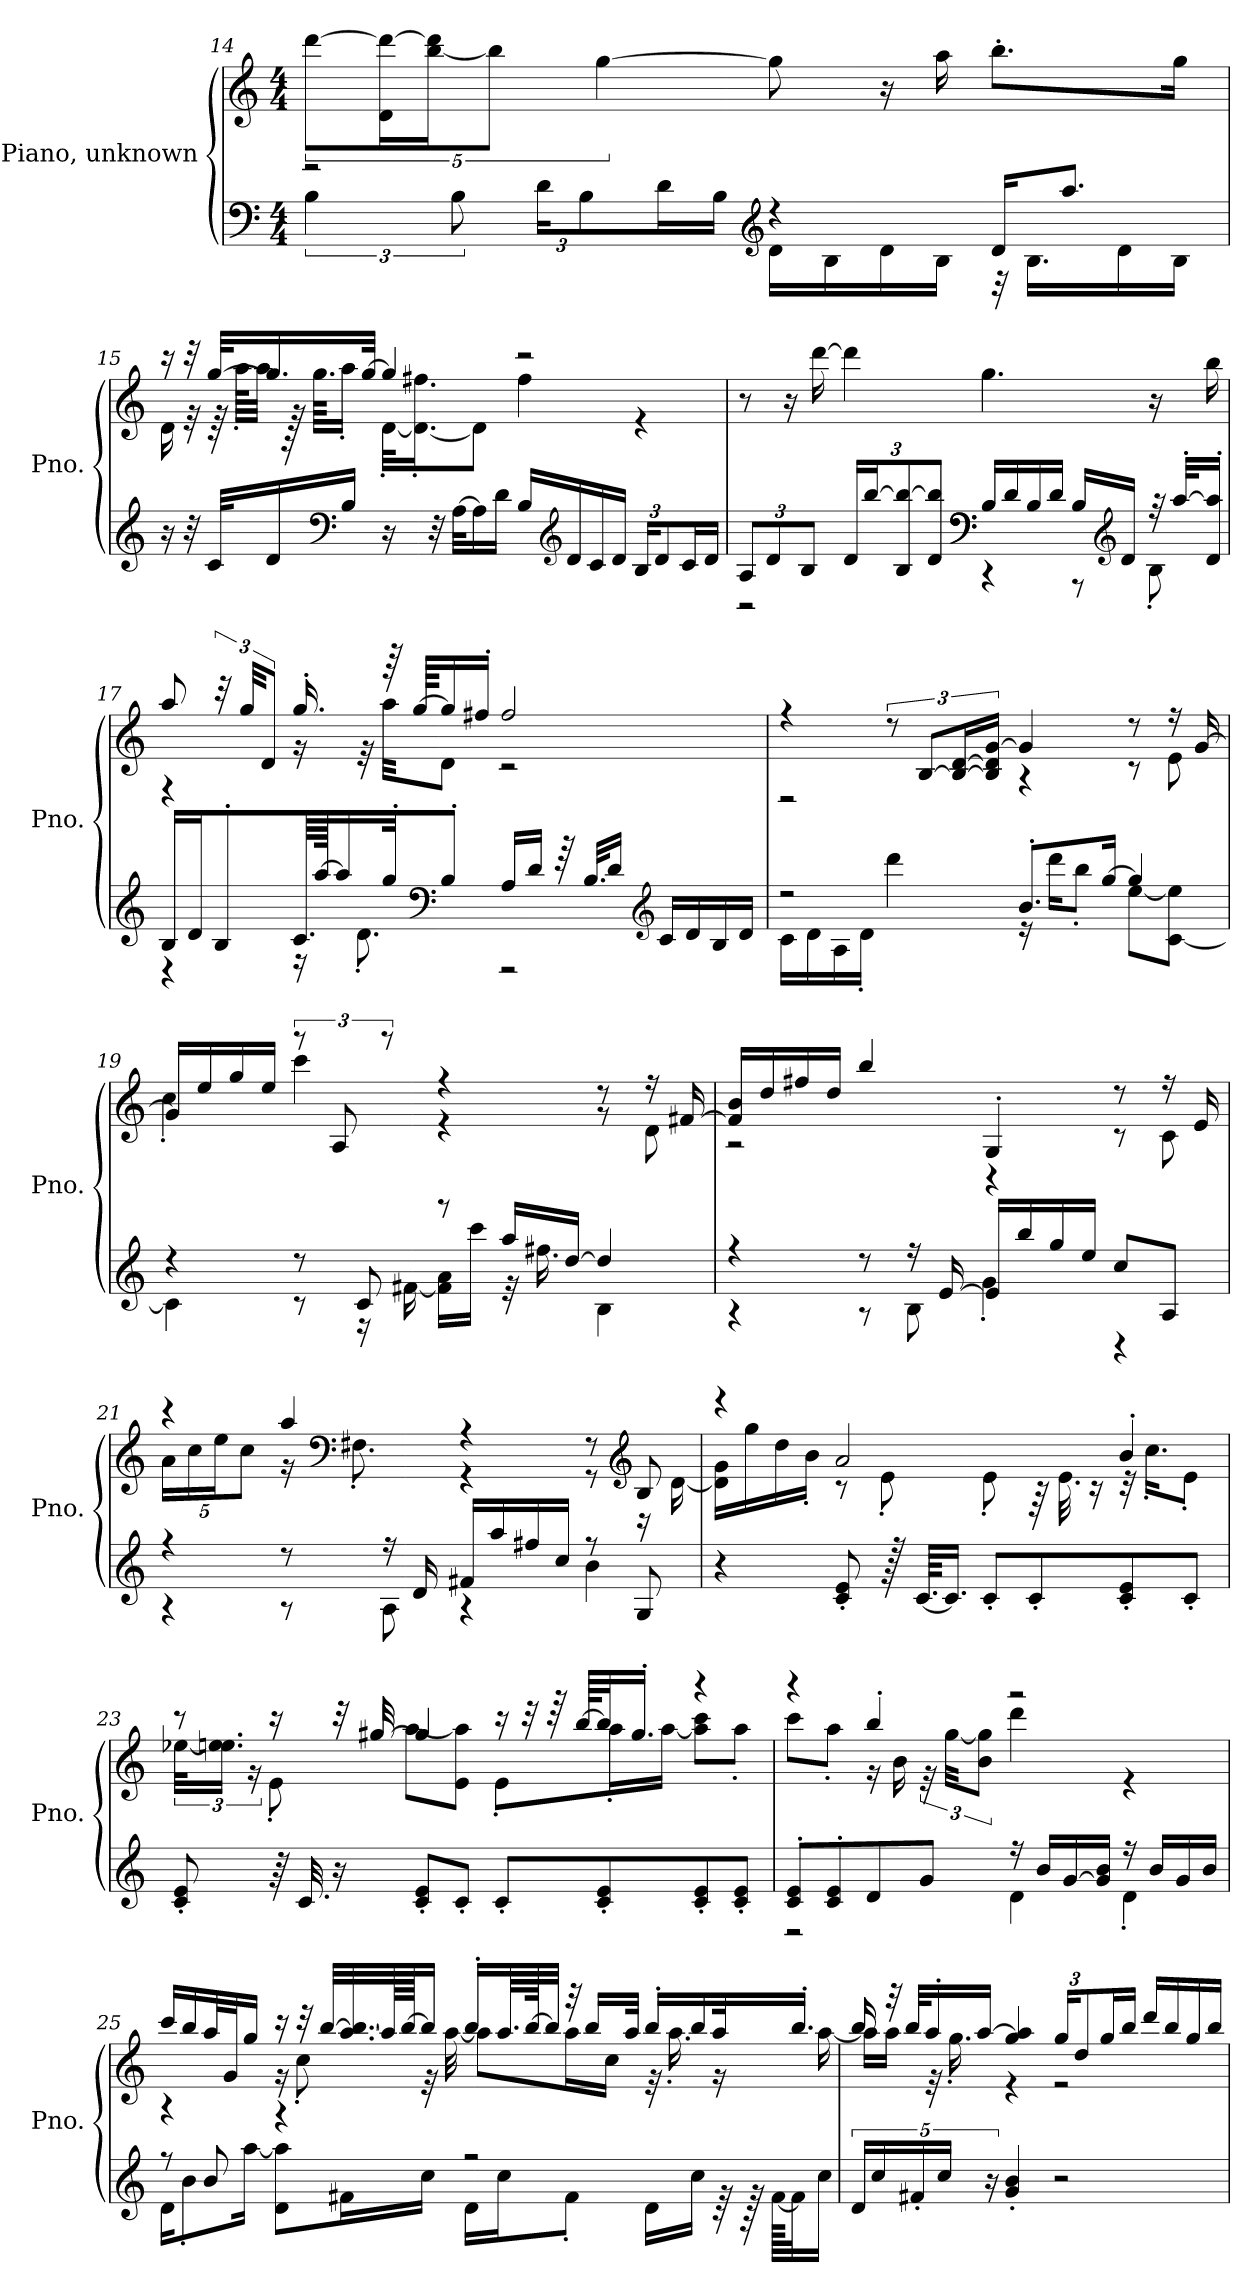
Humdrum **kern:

**kern	**kern
*part1	*part1
*staff2	*staff1
*I"Piano, unknown	*
*I'Pno.	*
*clefF4	*clefG2
*k[]	*k[]
*M4/4	*M4/4
=14	=14
*^	*
2r	6B\	[10ddd\L
.	.	20d\ 20ddd\_L
.	.	[20bb\ 20ddd\]J
.	12B\	.
.	.	10bb\J]
*	*Xbrackettup	*
.	24d\KL	.
.	12B\	.
.	.	[5gg\
.	16d\L	.
.	16B\JJ	.
*clefG2	*	*
4r	16d\LL	8gg\]
.	16B\	.
.	16d\	16r
.	16B\JJ	16aa\
16d/KL	32r	8.bb'\L
.	16.B\LL	.
8.aa/J	.	.
.	16d\	.
.	16B\JJ	16gg\Jk
*v	*v	*
!!LO:LB:g=z
=15	=15
*	*^
16r	16r	16d\
32r	32r	32r
32c/KLL	[32gg/KLL	64r
.	.	64aa'\KLLL
16d/	16.gg/]	32aa\JJJ
.	.	128r
.	.	64.gg\KKLL
*clefF4	*	*
16B/JJ	.	16aa'\JJ
.	[32gg/JJk	.
16r	4gg/]	[32d'\KLL
.	.	16.d\_' 16.ff#X\'J
32r	.	.
[32A\KLL	.	.
16A\]	.	8d\J]
16d\JJ	.	.
16B/LL	2r	4ff#\
*clefG2	*	*
16d/	.	.
16c/	.	.
16d/JJ	.	.
24B/KL	.	4r
12d/	.	.
16c/L	.	.
16d/JJ	.	.
*	*v	*v
!!LO:LB:g=z
=16	=16
*^	*
12A/L	2r	8r
12d/	.	.
.	.	16r
12B/J	.	.
.	.	[16ddd\
24d/LL	.	4ddd\]
[24bb/J	.	.
12B/ 12bb/_	.	.
12d/ 12bb/]J	.	.
*clefF4	*	*
16B/LL	4r	4.gg\
16d/	.	.
16B/	.	.
16d/JJ	.	.
16B/LL	8r	.
*clefG2	*	*
16d/JJ	.	.
32r	8B'\	16r
[32aa'/KLL	.	.
16d/' 16aa/]'JJ	.	16bb\
!!LO:LB:g=z
=17	=17	=17
*	*	*^
16B/LL	4r	8aa/	4r
16d/J	.	.	.
8B'/	.	48r	.
.	.	48gg/KKL	.
.	.	12d/J	.
64.c/LLL	16r	16.gg'/	16r
[128aa/JJK	.	.	.
16aa/]	.	.	.
.	8.d'\	.	32r
32gg'/JK	.	64r	32aa\KKL
.	.	[64gg/KKLL	.
*clefF4	*	*	*
8B'/J	.	16gg/]	8d\J
.	.	16ff#X'/JJ	.
16A/LL	2r	2ff#/	2r
16d/JJ	.	.	.
64r	.	.	.
32.B/KLL	.	.	.
16d/JJ	.	.	.
*clefG2	*	*	*
16c/LL	.	.	.
16d/	.	.	.
16B/	.	.	.
16d/JJ	.	.	.
=18	=18	=18	=18
2r	16c\LL	4r	2r
.	16d\	.	.
.	16A\	.	.
.	16d'\JJ	.	.
.	4ddd\	12r	.
.	.	[12B/L	.
.	.	24B/_ [24d/L	.
.	.	24B/] 24d/] [24g/JJ	.
8.b'/L	16r	4g/]	4r
.	16ddd\KL	.	.
.	8bb'\J	.	.
[16gg/Jk	.	.	.
4gg/]	[8ee\L	8r	8r
.	[8c\ 8ee\]J	16r	8e\
.	.	[16g/	.
!!LO:LB:g=z	!!
=19	=19	=19	=19
4r	4c\]	16g/LL]	4cc'\
.	.	16ee/	.
.	.	16gg/	.
.	.	16ee/JJ	.
8r	8r	12r	4ccc\
.	.	12A/	.
8c/	16r	.	.
.	.	12r	.
.	[16f#X\	.	.
8r	16f#\] 16a\LL	4r	4r
.	16ccc\JJ	.	.
16aa/LL	32r	.	.
.	16.ff#X\	.	.
[16dd/JJ	.	.	.
4dd/]	4B\	8r	8r
.	.	16r	8d\
.	.	[16f#X/	.
=20	=20	=20	=20
4r	4r	16f#/] 16b/LL	2r
.	.	16dd/	.
.	.	16ff#X/	.
.	.	16dd/JJ	.
8r	8r	4bb/	.
16r	8B\	.	.
[16e/	.	.	.
16e/LL]	4g'\	4G'/	4r
16bb/	.	.	.
16gg/	.	.	.
16ee/JJ	.	.	.
8cc/L	4r	8r	8r
8A/J	.	16r	8c\
.	.	16e/	.
!!LO:LB:g=z	!!
=21	=21	=21	=21
*	*	*	*Xbrackettup
4r	4r	4r	20a\LL
.	.	.	20cc\
.	.	.	20ee\J
.	.	.	10cc\J
8r	8r	4aa/	16r
*	*	*clefF4	*
.	.	.	8.F#X'\
16r	8A\	.	.
16d/	.	.	.
16f#X/LL	4r	4r	4r
16aa/	.	.	.
16ff#X/	.	.	.
16cc/JJ	.	.	.
8r	4b\	8r	8r
*	*	*clefG2	*
8G/	.	8B/	16r
.	.	.	[16d\
*v	*v	*	*
=22	=22	=22
4r	4r	16d\] 16g\LL
.	.	16gg\
.	.	16dd\
.	.	16b'\JJ
8c/' 8e/'	2a/	8r
128r	.	8e'\
[64.c/KKLL	.	.
16.c/JJ]	.	.
8c'/L	.	8e'\
8c'/	.	64r
.	.	32.e\
.	.	16r
8c/' 8e/'	4b'/	32r
.	.	16.cc'\KL
8c'/J	.	8e'\J
!!LO:PB:g=z	!!
=23	=23	=23
*	*	*brackettup
8c/' 8e/'	8r	[48ee-X\KLL
.	.	24.ee-\] 24.een\JJ
.	.	24r
64r	16r	8e'\
32.c/	.	.
16r	32r	.
.	[32gg#X/	.
8c/' 8e/'L	4gg#/]	[8aa\L
8c'/J	.	8e\ 8aa\]J
8c'/L	16r	8e'\L
.	32r	.
.	64r	.
.	[64bb/KLLL	.
8c/' 8e/'	32bb/J]	16aa'\L
.	16.gg#'/JJ	.
.	.	[16aa\JJ
8c/' 8e/'	4r	8aa\] 8ccc\L
8c/' 8e/'J	.	8aa'\J
=24	=24	=24
*^	*	*
8c/' 8e/'L	2r	4r	8ccc\L
8c/' 8e/'	.	.	8aa'\J
8d/	.	4bb'/	16r
.	.	.	16b\
8g/J	.	.	48r
.	.	.	[48gg\KKL
.	.	.	12b\ 12gg\]J
16r	4d\	2r	4ddd\
16b/LL	.	.	.
[16g/	.	.	.
16g/] 16b/JJ	.	.	.
16r	4d'\	.	4r
16b/LL	.	.	.
16g/	.	.	.
16b/JJ	.	.	.
!!LO:LB:g=z	!!
=25	=25	=25	=25
8r	16d\KL	16ccc/LL	4r
.	8b'\	16bb/	.
8b/	.	32aa/L	.
.	.	32g/J	.
.	[16aa\Jk	16gg/JJ	.
4r	8d\ 8aa\]L	16r	16r
.	.	32r	8cc'\
.	.	[32bb/LLL	.
.	16f#X\L	[32.aa/ 32.bb/]	.
.	.	128aa/LL]	.
.	.	[128bb/JJJ	.
.	16cc\JJ	16bb/JJ]	32r
.	.	.	[32aa\
2r	16d\LL	16bb'/LL	8aa\L]
.	16cc\J	64.aa/LL	.
.	.	[128bb/JK	.
.	.	32bb/JJJ]	.
.	8f#'\J	32r	16aa\L
.	.	16bb/LL	.
.	.	.	16cc\JJ
.	.	32aa/JJk	.
.	16d\LL	16bb'/LL	32r
.	.	.	16.aa'\
.	16cc\JJ	16bb/	.
.	64r	32aa/K	16r
.	128r	.	.
.	[128f#\KKLLL	.	.
.	32f#\J]	16.bb'/JJ	.
.	16cc\JJ	.	[16aa\
*v	*v	*	*
!!LO:LB:g=z	!!
=26	=26	=26
*brackettup	*	*
20d/LL	16bb/	16aa\LL]
20cc/	.	.
.	32r	16aa\JJ
.	32bb/KLL	.
20f#X'/	.	.
.	16aa'/	32r
20cc/JJ	.	.
.	.	16.gg'\
.	[16aa/JJ	.
20r	.	.
4g/' 4b/'	4gg/ 4aa/]	4r
*	*Xbrackettup	*
2r	24gg/KL	2r
.	12dd/	.
.	16gg/L	.
.	16bb/JJ	.
.	16ddd/LL	.
.	16bb/	.
.	16gg/	.
.	16bb/JJ	.
*	*v	*v
=	=
*-	*-
